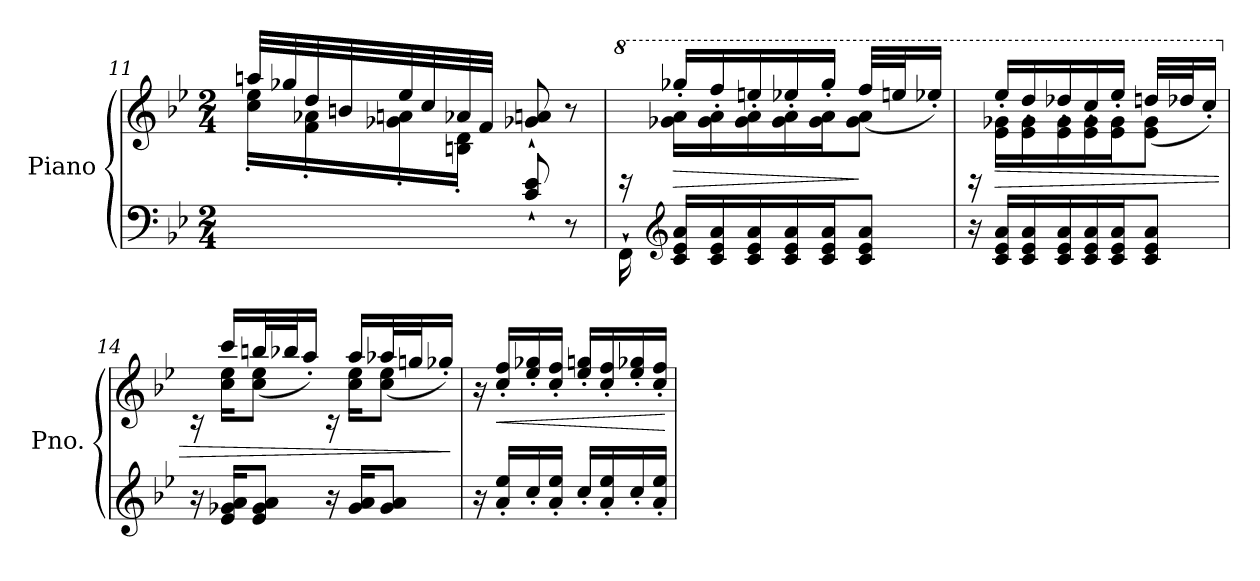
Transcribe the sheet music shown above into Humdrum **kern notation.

**kern	**kern	**dynam
*part1	*part1	*part1
*staff2	*staff1	*staff1/2
*I"Piano	*	*
*I'Pno.	*	*
!!LO:LB:g=z
*clefF4	*clefG2	*
*k[b-e-]	*k[b-e-]	*
*M2/4	*M2/4	*
=11	=11	=11
*	*^	*
4ryy	32aan/LLL	16cc\' 16ee-\'LL	.
.	32gg-X/	.	.
.	32dd/	16f\' 16a-X\'	.
.	32bn/	.	.
.	32ee-/	16g-X\' 16an\'	.
.	32cc/	.	.
.	32a-X/	16Bn\' 16d\'JJ	.
.	32f/JJJ	.	.
8c/` 8e-/`	8g-X/` 8an/`	4ryy	.
8r	8r	.	.
!!LO:LB:g=z	!!
=12	=12	=12	=12
*	*8va	*	*
16FF`\	16rc	16ryy	.
*clefG2	*	*	*
!	!	!	!LO:HP:b
16c/ 16e-/ 16a/LL	16gg-X\ 16aa\LL	16ggg-X'/LL	>
16c/ 16e-/ 16a/	16gg-\ 16aa\	16fff'/	.
16c/ 16e-/ 16a/	16gg-\ 16aa\	16eeen'/	.
16c/ 16e-/ 16a/	16gg-\ 16aa\	16eee-X'/	.
16c/ 16e-/ 16a/J	16gg-\ 16aa\J	16ggg-'/JJ	.
8c/ 8e-/ 8a/J	8gg-\ 8aa\J	(>32fff/LLL	]
.	.	32eeen/J	.
.	.	16eee-X'/JJ)	.
=13	=13	=13	=13
16r	16rc	16ryy	.
!	!	!	!LO:HP:b
16c/ 16e-/ 16a/LL	16ee-\ 16gg-X\LL	16eee-'/LL	>
16c/ 16e-/ 16a/	16ee-\ 16gg-\	16ddd'/	.
16c/ 16e-/ 16a/	16ee-\ 16gg-\	16ddd-X'/	.
16c/ 16e-/ 16a/	16ee-\ 16gg-\	16ccc'/	.
16c/ 16e-/ 16a/J	16ee-\ 16gg-\J	16eee-'/JJ	.
8c/ 8e-/ 8a/J	8ee-\ 8gg-\J	(>32dddn/LLL	.
.	.	32ddd-X/J	.
.	.	16ccc'/JJ)	.
=14	=14	=14	=14
*	*X8va	*	*
16r	16rc	16ryy	.
16e-/ 16g-X/ 16a/KL	16cc\ 16ee-\KL	16ccc'/LL	.
8e-/ 8g-/ 8a/J	8cc\ 8ee-\J	(>32bbn/L	.
.	.	32bb-X/J	.
.	.	16aa'/JJ)	.
16r	16rc	16ryy	.
16g-/ 16a/KL	16cc\ 16ee-\KL	16aa'/LL	.
8g-/ 8a/J	8cc\ 8ee-\J	(>32aa-X/L	.
.	.	32ggn/J	.
.	.	16gg-X'/JJ)	.
*	*v	*v	*
.	.	]
!!LO:LB:g=z
=15	=15	=15
16r	16r	.
!	!	!LO:HP:b
16a/' 16ee-/'LL	16cc/' 16ff/'LL	<
16cc'/	16ee-/' 16gg-X/'	.
16a/' 16ee-/'JJ	16cc/' 16ff/'JJ	.
16cc'/LL	16ee-/' 16ggn/'LL	.
16a/' 16ee-/'	16cc/' 16ff/'	.
16cc'/	16ee-/' 16gg-X/'	.
16a/' 16ee-/'JJ	16cc/' 16ff/'JJ	.
.	.	[
=	=	=
*-	*-	*-
